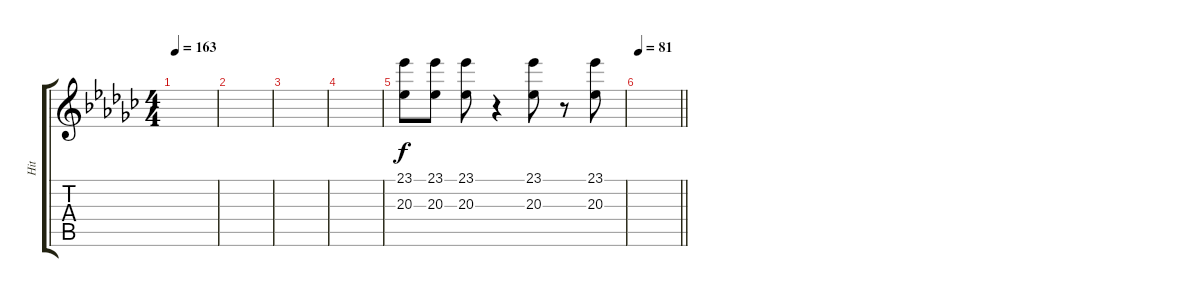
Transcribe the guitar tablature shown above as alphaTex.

\track ("Hit" "Hit") {instrument orchestrahit}
\staff {score tabs}
\tuning (E4 B3 G3 D3 A2 E2) {hide}
\ts (4 4)
\tempo 163
\clef g2
\ks gb
|
|
|
|
(23.1 20.3).8 (23.1 20.3).8 (23.1 20.3).8 r.4 (23.1 20.3).8 r.8 (23.1 20.3).8 |
\tempo 81
\barLineRight lightlight
